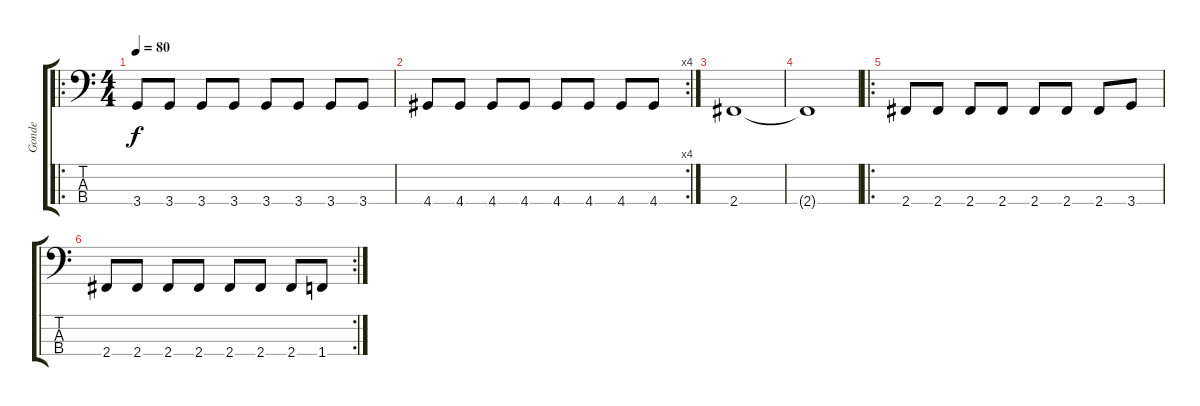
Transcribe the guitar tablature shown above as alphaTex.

\track ("Gonde" "Gonde") {instrument electricbasspick}
\staff {score tabs}
\tuning (G2 D2 A1 E1) {hide}
\ro
\ts (4 4)
\tempo 80
\clef f4
\ks c
3.4.8{dy f} 3.4.8 3.4.8 3.4.8 3.4.8 3.4.8 3.4.8 3.4.8 |
\rc 4
4.4.8 4.4.8 4.4.8 4.4.8 4.4.8 4.4.8 4.4.8 4.4.8 |
2.4.1 |
2.4{t}.1 |
\ro
2.4.8 2.4.8 2.4.8 2.4.8 2.4.8 2.4.8 2.4.8 3.4.8 |
\rc 2
2.4.8 2.4.8 2.4.8 2.4.8 2.4.8 2.4.8 2.4.8 1.4.8
